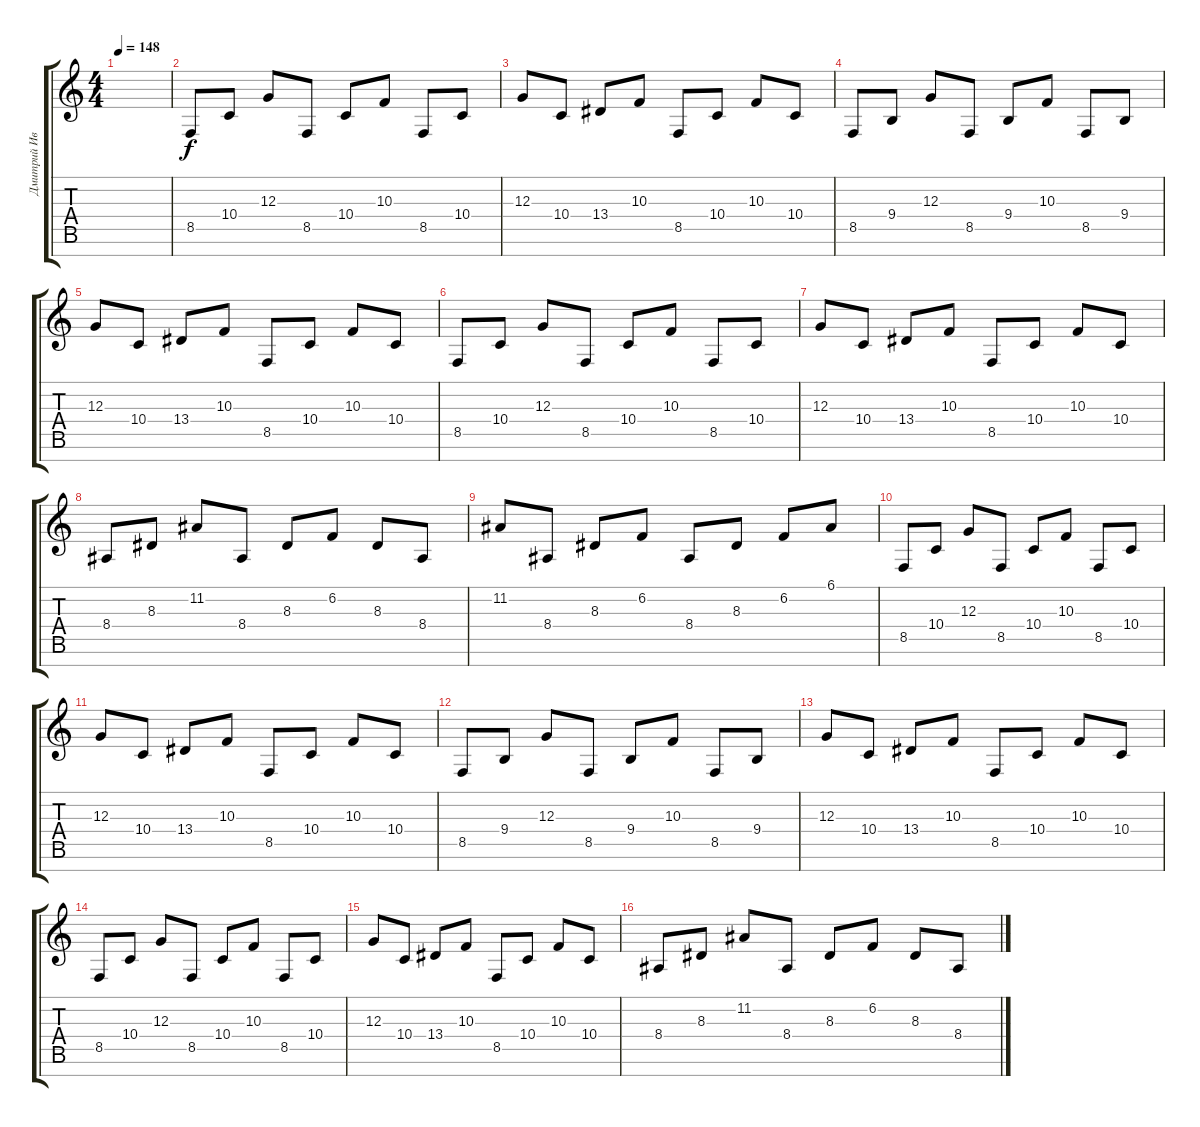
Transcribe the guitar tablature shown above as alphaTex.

\track ("Дмитрий Иванов" "Дмитрий Ив") {instrument musicbox}
\staff {score tabs}
\tuning (E4 B3 G3 D3 A2 E2 B1) {hide}
\ts (4 4)
\tempo 148
\clef g2
\ks c
|
8.5.8{instrument pizzicatostrings} 10.4.8 12.3.8 8.5.8 10.4.8 10.3.8 8.5.8 10.4.8 |
12.3.8 10.4.8 13.4.8 10.3.8 8.5.8 10.4.8 10.3.8 10.4.8 |
8.5.8 9.4.8 12.3.8 8.5.8 9.4.8 10.3.8 8.5.8 9.4.8 |
12.3.8 10.4.8 13.4.8 10.3.8 8.5.8 10.4.8 10.3.8 10.4.8 |
8.5.8 10.4.8 12.3.8 8.5.8 10.4.8 10.3.8 8.5.8 10.4.8 |
12.3.8 10.4.8 13.4.8 10.3.8 8.5.8 10.4.8 10.3.8 10.4.8 |
8.4.8 8.3.8 11.2.8 8.4.8 8.3.8 6.2.8 8.3.8 8.4.8 |
11.2.8 8.4.8 8.3.8 6.2.8 8.4.8 8.3.8 6.2.8 6.1.8 |
8.5.8 10.4.8 12.3.8 8.5.8 10.4.8 10.3.8 8.5.8 10.4.8 |
12.3.8 10.4.8 13.4.8 10.3.8 8.5.8 10.4.8 10.3.8 10.4.8 |
8.5.8 9.4.8 12.3.8 8.5.8 9.4.8 10.3.8 8.5.8 9.4.8 |
12.3.8 10.4.8 13.4.8 10.3.8 8.5.8 10.4.8 10.3.8 10.4.8 |
8.5.8 10.4.8 12.3.8 8.5.8 10.4.8 10.3.8 8.5.8 10.4.8 |
12.3.8 10.4.8 13.4.8 10.3.8 8.5.8 10.4.8 10.3.8 10.4.8 |
8.4.8 8.3.8 11.2.8 8.4.8 8.3.8 6.2.8 8.3.8 8.4.8
